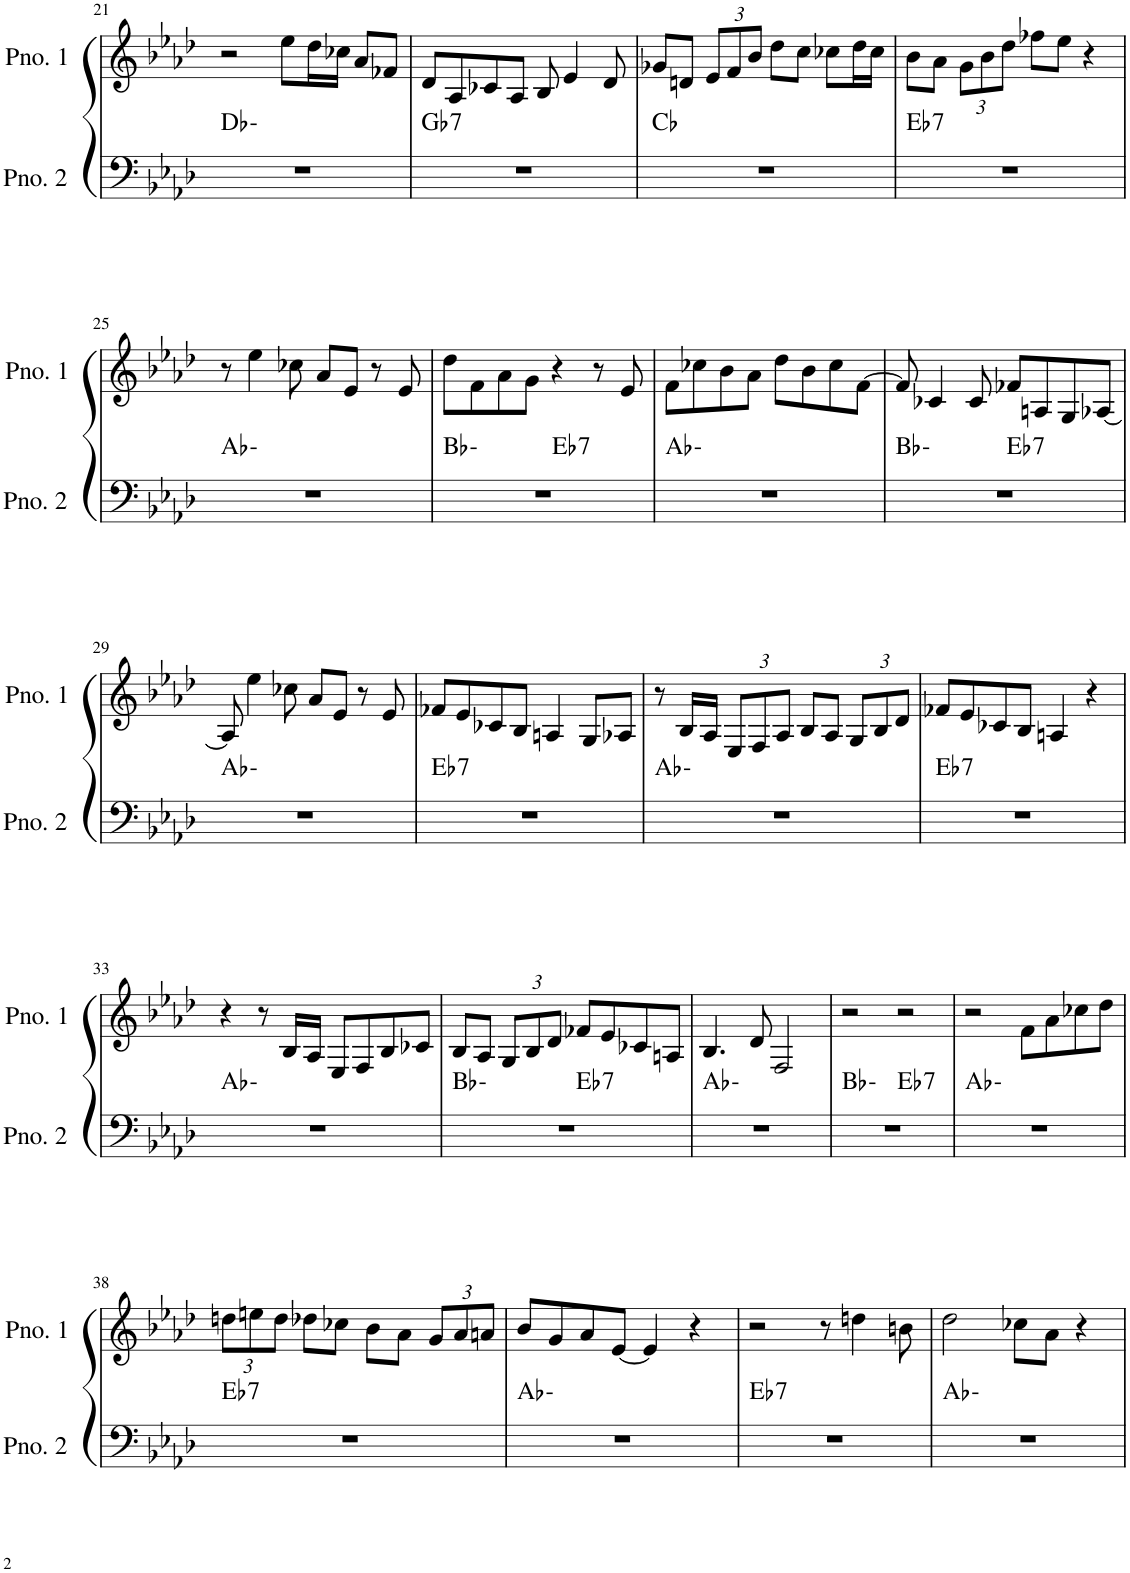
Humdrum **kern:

**kern	**harte	**kern
*part2	*part2	*part1
*staff2	*	*staff1
*I"ピアノ 2	*	*I"ピアノ 1
!!LO:PB:g=z
*clefF4	*	*clefG2
*k[b-e-a-d-]	*	*k[b-e-a-d-]
*M4/4	*	*M4/4
=21	=21	=21
1r	Db:min	2r
.	.	8ee-\L
.	.	16dd-\L
.	.	16cc-X\JJ
.	.	8a-/L
.	.	8f-X/J
=22	=22	=22
!	!LO:H:kt=7	!
1r	Gb:7	8d-/L
.	.	8A-/
.	.	8c-X/
.	.	8A-/J
.	.	8B-/
.	.	4e-/
.	.	8d-/
=23	=23	=23
1r	Cb:maj	8g-X/L
.	.	8dn/J
*	*	*Xbrackettup
.	.	12e-/L
.	.	12f/
.	.	12b-/J
.	.	8dd-\L
.	.	8cc\J
.	.	8cc-X\L
.	.	16dd-\L
.	.	16cc-\JJ
=24	=24	=24
!	!LO:H:kt=7	!
1r	Eb:7	8b-\L
.	.	8a-\J
.	.	12g\L
.	.	12b-\
.	.	12dd-\J
.	.	8ff-X\L
.	.	8ee-\J
.	.	4r
!!LO:LB:g=z
=25	=25	=25
1r	Ab:min	8r
.	.	4ee-\
.	.	8cc-X\
.	.	8a-/L
.	.	8e-/J
.	.	8r
.	.	8e-/
=26	=26	=26
*^	*	*
1r	2ryy	Bb:min	8dd-\L
.	.	.	8f\
.	.	.	8a-\
.	.	.	8g\J
!	!	!LO:H:kt=7	!
.	2ryy	Eb:7	4r
.	.	.	8r
.	.	.	8e-/
*v	*v	*	*
=27	=27	=27
1r	Ab:min	8f\L
.	.	8cc-X\
.	.	8b-\
.	.	8a-\J
.	.	8dd-\L
.	.	8b-\
.	.	8cc-\
.	.	[8f\J
=28	=28	=28
*^	*	*
1r	2ryy	Bb:min	8f/]
.	.	.	4c-X/
.	.	.	8c-/
!	!	!LO:H:kt=7	!
.	2ryy	Eb:7	8f-X/L
.	.	.	8An/
.	.	.	8G/
.	.	.	[8A-X/J
*v	*v	*	*
!!LO:LB:g=z
=29	=29	=29
1r	Ab:min	8A-/]
.	.	4ee-\
.	.	8cc-X\
.	.	8a-/L
.	.	8e-/J
.	.	8r
.	.	8e-/
=30	=30	=30
!	!LO:H:kt=7	!
1r	Eb:7	8f-X/L
.	.	8e-/
.	.	8c-X/
.	.	8B-/J
.	.	4An/
.	.	8G/L
.	.	8A-X/J
=31	=31	=31
1r	Ab:min	8r
.	.	16B-/LL
.	.	16A-/JJ
.	.	12E-/L
.	.	12F/
.	.	12A-/J
.	.	8B-/L
.	.	8A-/J
.	.	12G/L
.	.	12B-/
.	.	12d-/J
=32	=32	=32
!	!LO:H:kt=7	!
1r	Eb:7	8f-X/L
.	.	8e-/
.	.	8c-X/
.	.	8B-/J
.	.	4An/
.	.	4r
!!LO:LB:g=z
=33	=33	=33
1r	Ab:min	4r
.	.	8r
.	.	16B-/LL
.	.	16A-/JJ
.	.	8E-/L
.	.	8F/
.	.	8B-/
.	.	8c-X/J
=34	=34	=34
*^	*	*
1r	2ryy	Bb:min	8B-/L
.	.	.	8A-/J
.	.	.	12G/L
.	.	.	12B-/
.	.	.	12d-/J
!	!	!LO:H:kt=7	!
.	2ryy	Eb:7	8f-X/L
.	.	.	8e-/
.	.	.	8c-X/
.	.	.	8An/J
*v	*v	*	*
=35	=35	=35
1r	Ab:min	4.B-/
.	.	8d-/
.	.	2F/
=36	=36	=36
*^	*	*
1r	2ryy	Bb:min	2r
!	!	!LO:H:kt=7	!
.	2ryy	Eb:7	2r
*v	*v	*	*
=37	=37	=37
1r	Ab:min	2r
.	.	8f\L
.	.	8a-\
.	.	8cc-X\
.	.	8dd-\J
!!LO:LB:g=z
=38	=38	=38
!	!LO:H:kt=7	!
1r	Eb:7	12ddn\L
.	.	12een\
.	.	12dd\J
.	.	8dd-X\L
.	.	8cc-X\J
.	.	8b-\L
.	.	8a-\J
.	.	12g/L
.	.	12a-/
.	.	12an/J
=39	=39	=39
1r	Ab:min	8b-/L
.	.	8g/
.	.	8a-/
.	.	[8e-/J
.	.	4e-/]
.	.	4r
=40	=40	=40
!	!LO:H:kt=7	!
1r	Eb:7	2r
.	.	8r
.	.	4ddn\
.	.	8bn\
=41	=41	=41
1r	Ab:min	2dd-\
.	.	8cc-X\L
.	.	8a-\J
.	.	4r
=	=	=
*-	*-	*-
